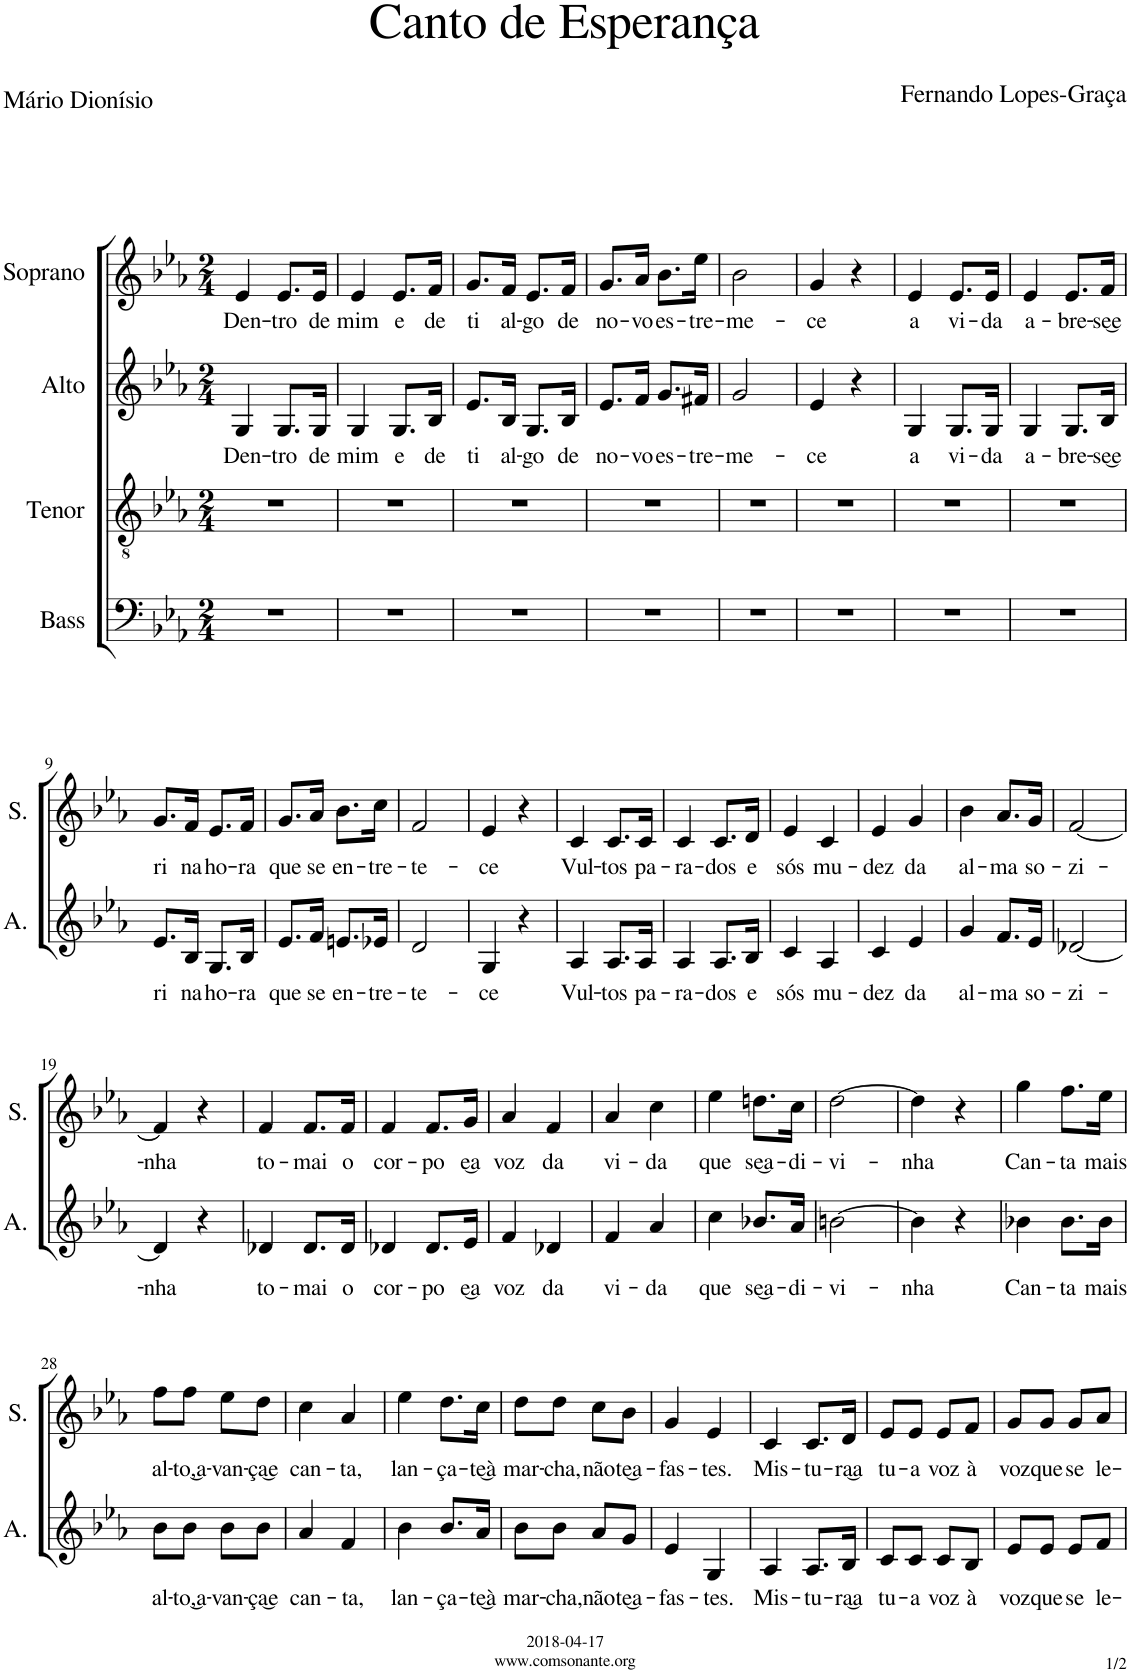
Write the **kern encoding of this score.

**kern	**kern	**kern	**text	**kern	**text
*part4	*part3	*part2	*part2	*part1	*part1
*staff4	*staff3	*staff2	*staff2	*staff1	*staff1
*I"Bass	*I"Tenor	*I"Alto	*	*I"Soprano	*
*I'B.	*I'T.	*I'A.	*	*I'S.	*
*clefF4	*clefGv2	*clefG2	*	*clefG2	*
*k[b-e-a-]	*k[b-e-a-]	*k[b-e-a-]	*	*k[b-e-a-]	*
*M2/4	*M2/4	*M2/4	*	*M2/4	*
=1	=1	=1	=1	=1	=1
!	!	!	!LO:LY:b	!	!LO:LY:b
2r	2r	4G/	Den-	4e-/	Den-
!	!	!	!LO:LY:b	!	!LO:LY:b
.	.	8.G/L	-tro	8.e-/L	-tro
!	!	!	!LO:LY:b	!	!LO:LY:b
.	.	16G/Jk	de	16e-/Jk	de
=2	=2	=2	=2	=2	=2
!	!	!	!LO:LY:b	!	!LO:LY:b
2r	2r	4G/	mim	4e-/	mim
!	!	!	!LO:LY:b	!	!LO:LY:b
.	.	8.G/L	e	8.e-/L	e
!	!	!	!LO:LY:b	!	!LO:LY:b
.	.	16B-/Jk	de	16f/Jk	de
=3	=3	=3	=3	=3	=3
!	!	!	!LO:LY:b	!	!LO:LY:b
2r	2r	8.e-/L	ti	8.g/L	ti
!	!	!	!LO:LY:b	!	!LO:LY:b
.	.	16B-/Jk	al-	16f/Jk	al-
!	!	!	!LO:LY:b	!	!LO:LY:b
.	.	8.G/L	-go	8.e-/L	-go
!	!	!	!LO:LY:b	!	!LO:LY:b
.	.	16B-/Jk	de	16f/Jk	de
=4	=4	=4	=4	=4	=4
!	!	!	!LO:LY:b	!	!LO:LY:b
2r	2r	8.e-/L	no-	8.g/L	no-
!	!	!	!LO:LY:b	!	!LO:LY:b
.	.	16f/Jk	-vo	16a-/Jk	-vo
!	!	!	!LO:LY:b	!	!LO:LY:b
.	.	8.g/L	es-	8.b-\L	es-
!	!	!	!LO:LY:b	!	!LO:LY:b
.	.	16f#X/Jk	-tre-	16ee-\Jk	-tre-
=5	=5	=5	=5	=5	=5
!	!	!	!LO:LY:b	!	!LO:LY:b
2r	2r	2g/	-me-	2b-\	-me-
=6	=6	=6	=6	=6	=6
!	!	!	!LO:LY:b	!	!LO:LY:b
2r	2r	4e-/	-ce	4g/	-ce
.	.	4r	.	4r	.
=7	=7	=7	=7	=7	=7
!	!	!	!LO:LY:b	!	!LO:LY:b
2r	2r	4G/	a	4e-/	a
!	!	!	!LO:LY:b	!	!LO:LY:b
.	.	8.G/L	vi-	8.e-/L	vi-
!	!	!	!LO:LY:b	!	!LO:LY:b
.	.	16G/Jk	-da	16e-/Jk	-da
=8	=8	=8	=8	=8	=8
!	!	!	!LO:LY:b	!	!LO:LY:b
2r	2r	4G/	a-	4e-/	a-
!	!	!	!LO:LY:b	!	!LO:LY:b
.	.	8.G/L	-bre-	8.e-/L	-bre-
!	!	!	!LO:LY:b	!	!LO:LY:b
.	.	16B-/Jk	-se͜e	16f/Jk	-se͜e
!!LO:LB:g=z
=9	=9	=9	=9	=9	=9
!	!	!	!LO:LY:b	!	!LO:LY:b
2r	2r	8.e-/L	ri	8.g/L	ri
!	!	!	!LO:LY:b	!	!LO:LY:b
.	.	16B-/Jk	na	16f/Jk	na
!	!	!	!LO:LY:b	!	!LO:LY:b
.	.	8.G/L	ho-	8.e-/L	ho-
!	!	!	!LO:LY:b	!	!LO:LY:b
.	.	16B-/Jk	-ra	16f/Jk	-ra
=10	=10	=10	=10	=10	=10
!	!	!	!LO:LY:b	!	!LO:LY:b
2r	2r	8.e-/L	que	8.g/L	que
!	!	!	!LO:LY:b	!	!LO:LY:b
.	.	16f/Jk	se	16a-/Jk	se
!	!	!	!LO:LY:b	!	!LO:LY:b
.	.	8.en/L	en-	8.b-\L	en-
!	!	!	!LO:LY:b	!	!LO:LY:b
.	.	16e-X/Jk	-tre-	16cc\Jk	-tre-
=11	=11	=11	=11	=11	=11
!	!	!	!LO:LY:b	!	!LO:LY:b
2r	2r	2d/	-te-	2f/	-te-
=12	=12	=12	=12	=12	=12
!	!	!	!LO:LY:b	!	!LO:LY:b
2r	2r	4G/	-ce	4e-/	-ce
.	.	4r	.	4r	.
=13	=13	=13	=13	=13	=13
!	!	!	!LO:LY:b	!	!LO:LY:b
2r	2r	4A-/	Vul-	4c/	Vul-
!	!	!	!LO:LY:b	!	!LO:LY:b
.	.	8.A-/L	-tos	8.c/L	-tos
!	!	!	!LO:LY:b	!	!LO:LY:b
.	.	16A-/Jk	pa-	16c/Jk	pa-
=14	=14	=14	=14	=14	=14
!	!	!	!LO:LY:b	!	!LO:LY:b
2r	2r	4A-/	-ra-	4c/	-ra-
!	!	!	!LO:LY:b	!	!LO:LY:b
.	.	8.A-/L	-dos	8.c/L	-dos
!	!	!	!LO:LY:b	!	!LO:LY:b
.	.	16B-/Jk	e	16d/Jk	e
=15	=15	=15	=15	=15	=15
!	!	!	!LO:LY:b	!	!LO:LY:b
2r	2r	4c/	sós	4e-/	sós
!	!	!	!LO:LY:b	!	!LO:LY:b
.	.	4A-/	mu-	4c/	mu-
=16	=16	=16	=16	=16	=16
!	!	!	!LO:LY:b	!	!LO:LY:b
2r	2r	4c/	-dez	4e-/	-dez
!	!	!	!LO:LY:b	!	!LO:LY:b
.	.	4e-/	da	4g/	da
=17	=17	=17	=17	=17	=17
!	!	!	!LO:LY:b	!	!LO:LY:b
2r	2r	4g/	al-	4b-\	al-
!	!	!	!LO:LY:b	!	!LO:LY:b
.	.	8.f/L	-ma	8.a-/L	-ma
!	!	!	!LO:LY:b	!	!LO:LY:b
.	.	16e-/Jk	so-	16g/Jk	so-
=18	=18	=18	=18	=18	=18
!	!	!	!LO:LY:b	!	!LO:LY:b
2r	2r	[2d-X/	-zi-	[2f/	-zi-
!!LO:LB:g=z
=19	=19	=19	=19	=19	=19
!	!	!	!LO:LY:b	!	!LO:LY:b
2r	2r	4d-/]	-nha	4f/]	-nha
.	.	4r	.	4r	.
=20	=20	=20	=20	=20	=20
!	!	!	!LO:LY:b	!	!LO:LY:b
2r	2r	4d-X/	to-	4f/	to-
!	!	!	!LO:LY:b	!	!LO:LY:b
.	.	8.d-/L	-mai	8.f/L	-mai
!	!	!	!LO:LY:b	!	!LO:LY:b
.	.	16d-/Jk	o	16f/Jk	o
=21	=21	=21	=21	=21	=21
!	!	!	!LO:LY:b	!	!LO:LY:b
2r	2r	4d-X/	cor-	4f/	cor-
!	!	!	!LO:LY:b	!	!LO:LY:b
.	.	8.d-/L	-po	8.f/L	-po
!	!	!	!LO:LY:b	!	!LO:LY:b
.	.	16e-/Jk	e͜a	16g/Jk	e͜a
=22	=22	=22	=22	=22	=22
!	!	!	!LO:LY:b	!	!LO:LY:b
2r	2r	4f/	voz	4a-/	voz
!	!	!	!LO:LY:b	!	!LO:LY:b
.	.	4d-X/	da	4f/	da
=23	=23	=23	=23	=23	=23
!	!	!	!LO:LY:b	!	!LO:LY:b
2r	2r	4f/	vi-	4a-/	vi-
!	!	!	!LO:LY:b	!	!LO:LY:b
.	.	4a-/	-da	4cc\	-da
=24	=24	=24	=24	=24	=24
!	!	!	!LO:LY:b	!	!LO:LY:b
2r	2r	4cc\	que	4ee-\	que
!	!	!	!LO:LY:b	!	!LO:LY:b
.	.	8.b-X/L	se͜a-	8.ddn\L	se͜a-
!	!	!	!LO:LY:b	!	!LO:LY:b
.	.	16a-/Jk	-di-	16cc\Jk	-di-
=25	=25	=25	=25	=25	=25
!	!	!	!LO:LY:b	!	!LO:LY:b
2r	2r	[2bn\	-vi-	[2dd\	-vi-
=26	=26	=26	=26	=26	=26
!	!	!	!LO:LY:b	!	!LO:LY:b
2r	2r	4b\]	-nha	4dd\]	-nha
.	.	4r	.	4r	.
=27	=27	=27	=27	=27	=27
!	!	!	!LO:LY:b	!	!LO:LY:b
2r	2r	4b-X\	Can-	4gg\	Can-
!	!	!	!LO:LY:b	!	!LO:LY:b
.	.	8.b-\L	-ta	8.ff\L	-ta
!	!	!	!LO:LY:b	!	!LO:LY:b
.	.	16b-\Jk	mais	16ee-\Jk	mais
!!LO:LB:g=z
=28	=28	=28	=28	=28	=28
!	!	!	!LO:LY:b	!	!LO:LY:b
2r	2r	8b-\L	al-	8ff\L	al-
!	!	!	!LO:LY:b	!	!LO:LY:b
.	.	8b-\J	-to,͜a-	8ff\J	-to,͜a-
!	!	!	!LO:LY:b	!	!LO:LY:b
.	.	8b-\L	-van-	8ee-\L	-van-
!	!	!	!LO:LY:b	!	!LO:LY:b
.	.	8b-\J	-ça͜e	8dd\J	-ça͜e
=29	=29	=29	=29	=29	=29
!	!	!	!LO:LY:b	!	!LO:LY:b
2r	2r	4a-/	can-	4cc\	can-
!	!	!	!LO:LY:b	!	!LO:LY:b
.	.	4f/	-ta,	4a-/	-ta,
=30	=30	=30	=30	=30	=30
!	!	!	!LO:LY:b	!	!LO:LY:b
2r	2r	4b-\	lan-	4ee-\	lan-
!	!	!	!LO:LY:b	!	!LO:LY:b
.	.	8.b-/L	-ça-	8.dd\L	-ça-
!	!	!	!LO:LY:b	!	!LO:LY:b
.	.	16a-/Jk	-te͜à	16cc\Jk	-te͜à
=31	=31	=31	=31	=31	=31
!	!	!	!LO:LY:b	!	!LO:LY:b
2r	2r	8b-\L	mar-	8dd\L	mar-
!	!	!	!LO:LY:b	!	!LO:LY:b
.	.	8b-\J	-cha,	8dd\J	-cha,
!	!	!	!LO:LY:b	!	!LO:LY:b
.	.	8a-/L	não	8cc\L	não
!	!	!	!LO:LY:b	!	!LO:LY:b
.	.	8g/J	te͜a-	8b-\J	te͜a-
=32	=32	=32	=32	=32	=32
!	!	!	!LO:LY:b	!	!LO:LY:b
2r	2r	4e-/	-fas-	4g/	-fas-
!	!	!	!LO:LY:b	!	!LO:LY:b
.	.	4G/	-tes.	4e-/	-tes.
=33	=33	=33	=33	=33	=33
!	!	!	!LO:LY:b	!	!LO:LY:b
2r	2r	4A-/	Mis-	4c/	Mis-
!	!	!	!LO:LY:b	!	!LO:LY:b
.	.	8.A-/L	-tu-	8.c/L	-tu-
!	!	!	!LO:LY:b	!	!LO:LY:b
.	.	16B-/Jk	-ra͜a	16d/Jk	-ra͜a
=34	=34	=34	=34	=34	=34
!	!	!	!LO:LY:b	!	!LO:LY:b
2r	2r	8c/L	tu-	8e-/L	tu-
!	!	!	!LO:LY:b	!	!LO:LY:b
.	.	8c/J	-a	8e-/J	-a
!	!	!	!LO:LY:b	!	!LO:LY:b
.	.	8c/L	voz	8e-/L	voz
!	!	!	!LO:LY:b	!	!LO:LY:b
.	.	8B-/J	à	8f/J	à
=35	=35	=35	=35	=35	=35
!	!	!	!LO:LY:b	!	!LO:LY:b
2r	2r	8e-/L	voz	8g/L	voz
!	!	!	!LO:LY:b	!	!LO:LY:b
.	.	8e-/J	que	8g/J	que
!	!	!	!LO:LY:b	!	!LO:LY:b
.	.	8e-/L	se	8g/L	se
!	!	!	!LO:LY:b	!	!LO:LY:b
.	.	8f/J	le-	8a-/J	le-
=	=	=	=	=	=
*-	*-	*-	*-	*-	*-
